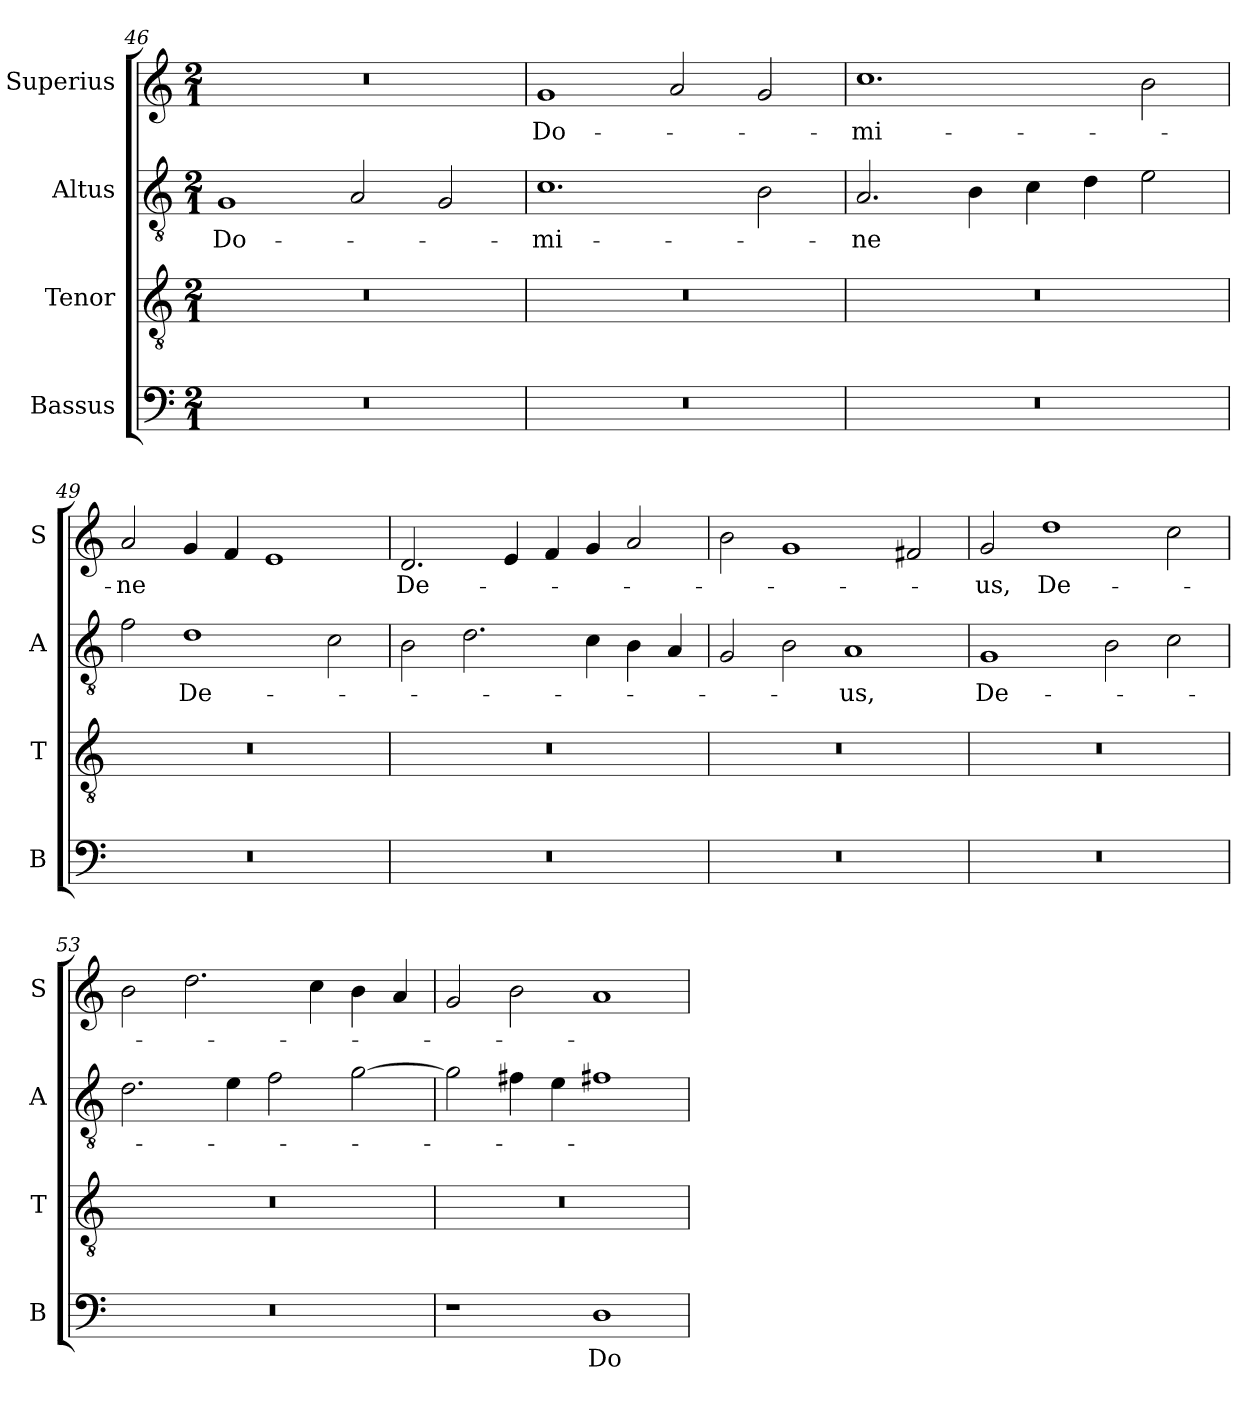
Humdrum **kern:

**kern	**text	**kern	**kern	**text	**kern	**text
*part4	*part4	*part3	*part2	*part2	*part1	*part1
*staff4	*staff4	*staff3	*staff2	*staff2	*staff1	*staff1
*I"Bassus	*	*I"Tenor	*I"Altus	*	*I"Superius	*
*I'B	*	*I'T	*I'A	*	*I'S	*
*clefF4	*	*clefGv2	*clefGv2	*	*clefG2	*
*k[]	*	*k[]	*k[]	*	*k[]	*
*M2/1	*	*M2/1	*M2/1	*	*M2/1	*
=46	=46	=46	=46	=46	=46	=46
0r	.	0r	1G	Do-	0r	.
.	.	.	2A	.	.	.
.	.	.	2G	.	.	.
=47	=47	=47	=47	=47	=47	=47
0r	.	0r	1.c	-mi-	1g	Do-
.	.	.	.	.	2a	.
.	.	.	2B	.	2g	.
=48	=48	=48	=48	=48	=48	=48
0r	.	0r	2.A	-ne	1.cc	-mi-
.	.	.	4B	.	.	.
.	.	.	4c	.	.	.
.	.	.	4d	.	.	.
.	.	.	2e	.	2b	.
=49	=49	=49	=49	=49	=49	=49
0r	.	0r	2f	.	2a	-ne
.	.	.	1d	De-	4g	.
.	.	.	.	.	4f	.
.	.	.	.	.	1e	.
.	.	.	2c	.	.	.
=50	=50	=50	=50	=50	=50	=50
0r	.	0r	2B	.	2.d	De-
.	.	.	2.d	.	.	.
.	.	.	.	.	4e	.
.	.	.	.	.	4f	.
.	.	.	4c	.	4g	.
.	.	.	4B	.	2a	.
.	.	.	4A	.	.	.
=51	=51	=51	=51	=51	=51	=51
0r	.	0r	2G	.	2b	.
.	.	.	2B	.	1g	.
!	!	!	!	!LO:LY:i	!	!
.	.	.	1A	-us,	.	.
.	.	.	.	.	2f#X	.
=52	=52	=52	=52	=52	=52	=52
!	!	!	!	!LO:LY:i	!	!
0r	.	0r	1G	De-	2g	-us,
!	!	!	!	!	!	!LO:LY:i
.	.	.	.	.	1dd	De-
.	.	.	2B	.	.	.
.	.	.	2c	.	2cc	.
=53	=53	=53	=53	=53	=53	=53
0r	.	0r	2.d	.	2b	.
.	.	.	.	.	2.dd	.
.	.	.	4e	.	.	.
.	.	.	2f	.	.	.
.	.	.	.	.	4cc	.
.	.	.	[2g	.	4b	.
.	.	.	.	.	4a	.
=54	=54	=54	=54	=54	=54	=54
1r	.	0r	2g]	.	2g	.
.	.	.	4f#X	.	2b	.
.	.	.	4e	.	.	.
1D	Do-	.	1f#X	.	1a	.
=	=	=	=	=	=	=
*-	*-	*-	*-	*-	*-	*-
